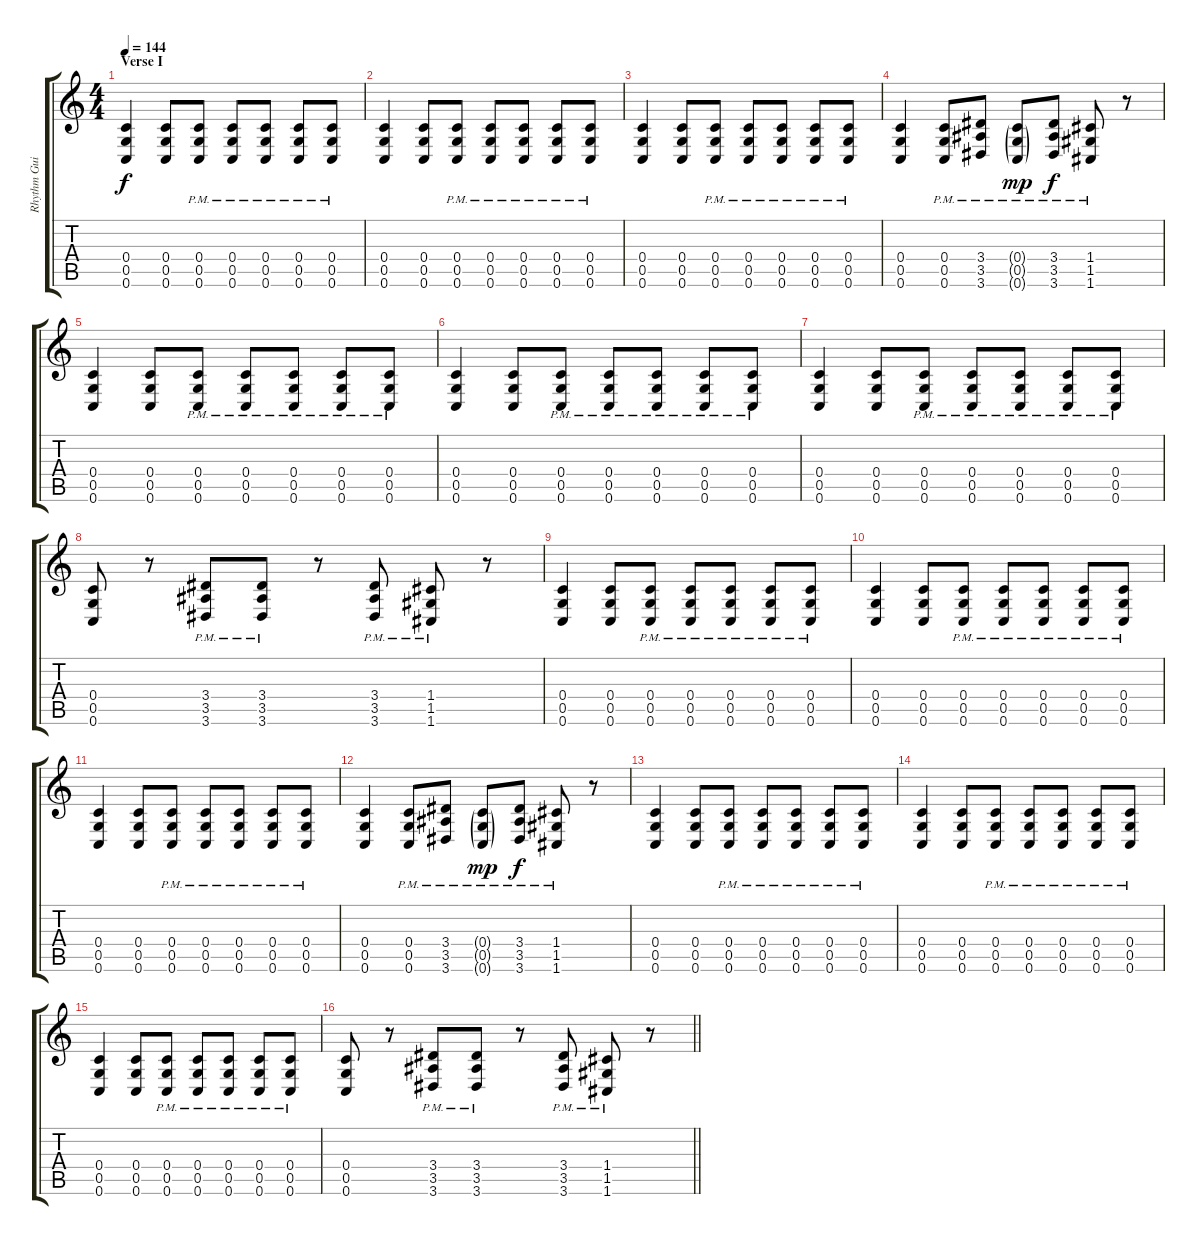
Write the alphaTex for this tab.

\track ("Rhythm Guitar I" "Rhythm Gui") {instrument distortionguitar}
\staff {score tabs}
\tuning (D4 A3 F3 C3 G2 C2) {hide}
\ts (4 4)
\section ("" "Verse I")
\tempo 144
\clef g2
\ks c
(0.4 0.5 0.6).4{dy f} (0.4 0.5 0.6).8 (0.4{pm} 0.5{pm} 0.6{pm}).8 (0.4{pm} 0.5{pm} 0.6{pm}).8 (0.4{pm} 0.5{pm} 0.6{pm}).8 (0.4{pm} 0.5{pm} 0.6{pm}).8 (0.4{pm} 0.5{pm} 0.6{pm}).8 |
(0.4 0.5 0.6).4 (0.4 0.5 0.6).8 (0.4{pm} 0.5{pm} 0.6{pm}).8 (0.4{pm} 0.5{pm} 0.6{pm}).8 (0.4{pm} 0.5{pm} 0.6{pm}).8 (0.4{pm} 0.5{pm} 0.6{pm}).8 (0.4{pm} 0.5{pm} 0.6{pm}).8 |
(0.4 0.5 0.6).4 (0.4 0.5 0.6).8 (0.4{pm} 0.5{pm} 0.6{pm}).8 (0.4{pm} 0.5{pm} 0.6{pm}).8 (0.4{pm} 0.5{pm} 0.6{pm}).8 (0.4{pm} 0.5{pm} 0.6{pm}).8 (0.4{pm} 0.5{pm} 0.6{pm}).8 |
(0.4 0.5 0.6).4 (0.4{pm} 0.5{pm} 0.6{pm}).8 (3.4{pm} 3.5{pm} 3.6{pm}).8 (0.4{g pm} 0.5{g pm} 0.6{g pm}).8{dy mp} (3.4{pm} 3.5{pm} 3.6{pm}).8{dy f} (1.4{pm} 1.5{pm} 1.6{pm}).8 r.8 |
(0.4 0.5 0.6).4 (0.4 0.5 0.6).8 (0.4{pm} 0.5{pm} 0.6{pm}).8 (0.4{pm} 0.5{pm} 0.6{pm}).8 (0.4{pm} 0.5{pm} 0.6{pm}).8 (0.4{pm} 0.5{pm} 0.6{pm}).8 (0.4{pm} 0.5{pm} 0.6{pm}).8 |
(0.4 0.5 0.6).4 (0.4 0.5 0.6).8 (0.4{pm} 0.5{pm} 0.6{pm}).8 (0.4{pm} 0.5{pm} 0.6{pm}).8 (0.4{pm} 0.5{pm} 0.6{pm}).8 (0.4{pm} 0.5{pm} 0.6{pm}).8 (0.4{pm} 0.5{pm} 0.6{pm}).8 |
(0.4 0.5 0.6).4 (0.4 0.5 0.6).8 (0.4{pm} 0.5{pm} 0.6{pm}).8 (0.4{pm} 0.5{pm} 0.6{pm}).8 (0.4{pm} 0.5{pm} 0.6{pm}).8 (0.4{pm} 0.5{pm} 0.6{pm}).8 (0.4{pm} 0.5{pm} 0.6{pm}).8 |
(0.4 0.5 0.6).8 r.8 (3.4{pm} 3.5{pm} 3.6{pm}).8 (3.4{pm} 3.5{pm} 3.6{pm}).8 r.8 (3.4{pm} 3.5{pm} 3.6{pm}).8 (1.4{pm} 1.5{pm} 1.6{pm}).8 r.8 |
(0.4 0.5 0.6).4 (0.4 0.5 0.6).8 (0.4{pm} 0.5{pm} 0.6{pm}).8 (0.4{pm} 0.5{pm} 0.6{pm}).8 (0.4{pm} 0.5{pm} 0.6{pm}).8 (0.4{pm} 0.5{pm} 0.6{pm}).8 (0.4{pm} 0.5{pm} 0.6{pm}).8 |
(0.4 0.5 0.6).4 (0.4 0.5 0.6).8 (0.4{pm} 0.5{pm} 0.6{pm}).8 (0.4{pm} 0.5{pm} 0.6{pm}).8 (0.4{pm} 0.5{pm} 0.6{pm}).8 (0.4{pm} 0.5{pm} 0.6{pm}).8 (0.4{pm} 0.5{pm} 0.6{pm}).8 |
(0.4 0.5 0.6).4 (0.4 0.5 0.6).8 (0.4{pm} 0.5{pm} 0.6{pm}).8 (0.4{pm} 0.5{pm} 0.6{pm}).8 (0.4{pm} 0.5{pm} 0.6{pm}).8 (0.4{pm} 0.5{pm} 0.6{pm}).8 (0.4{pm} 0.5{pm} 0.6{pm}).8 |
(0.4 0.5 0.6).4 (0.4{pm} 0.5{pm} 0.6{pm}).8 (3.4{pm} 3.5{pm} 3.6{pm}).8 (0.4{g pm} 0.5{g pm} 0.6{g pm}).8{dy mp} (3.4{pm} 3.5{pm} 3.6{pm}).8{dy f} (1.4{pm} 1.5{pm} 1.6{pm}).8 r.8 |
(0.4 0.5 0.6).4 (0.4 0.5 0.6).8 (0.4{pm} 0.5{pm} 0.6{pm}).8 (0.4{pm} 0.5{pm} 0.6{pm}).8 (0.4{pm} 0.5{pm} 0.6{pm}).8 (0.4{pm} 0.5{pm} 0.6{pm}).8 (0.4{pm} 0.5{pm} 0.6{pm}).8 |
(0.4 0.5 0.6).4 (0.4 0.5 0.6).8 (0.4{pm} 0.5{pm} 0.6{pm}).8 (0.4{pm} 0.5{pm} 0.6{pm}).8 (0.4{pm} 0.5{pm} 0.6{pm}).8 (0.4{pm} 0.5{pm} 0.6{pm}).8 (0.4{pm} 0.5{pm} 0.6{pm}).8 |
(0.4 0.5 0.6).4 (0.4 0.5 0.6).8 (0.4{pm} 0.5{pm} 0.6{pm}).8 (0.4{pm} 0.5{pm} 0.6{pm}).8 (0.4{pm} 0.5{pm} 0.6{pm}).8 (0.4{pm} 0.5{pm} 0.6{pm}).8 (0.4{pm} 0.5{pm} 0.6{pm}).8 |
\barLineRight lightlight
(0.4 0.5 0.6).8 r.8 (3.4{pm} 3.5{pm} 3.6{pm}).8 (3.4{pm} 3.5{pm} 3.6{pm}).8 r.8 (3.4{pm} 3.5{pm} 3.6{pm}).8 (1.4{pm} 1.5{pm} 1.6{pm}).8 r.8
